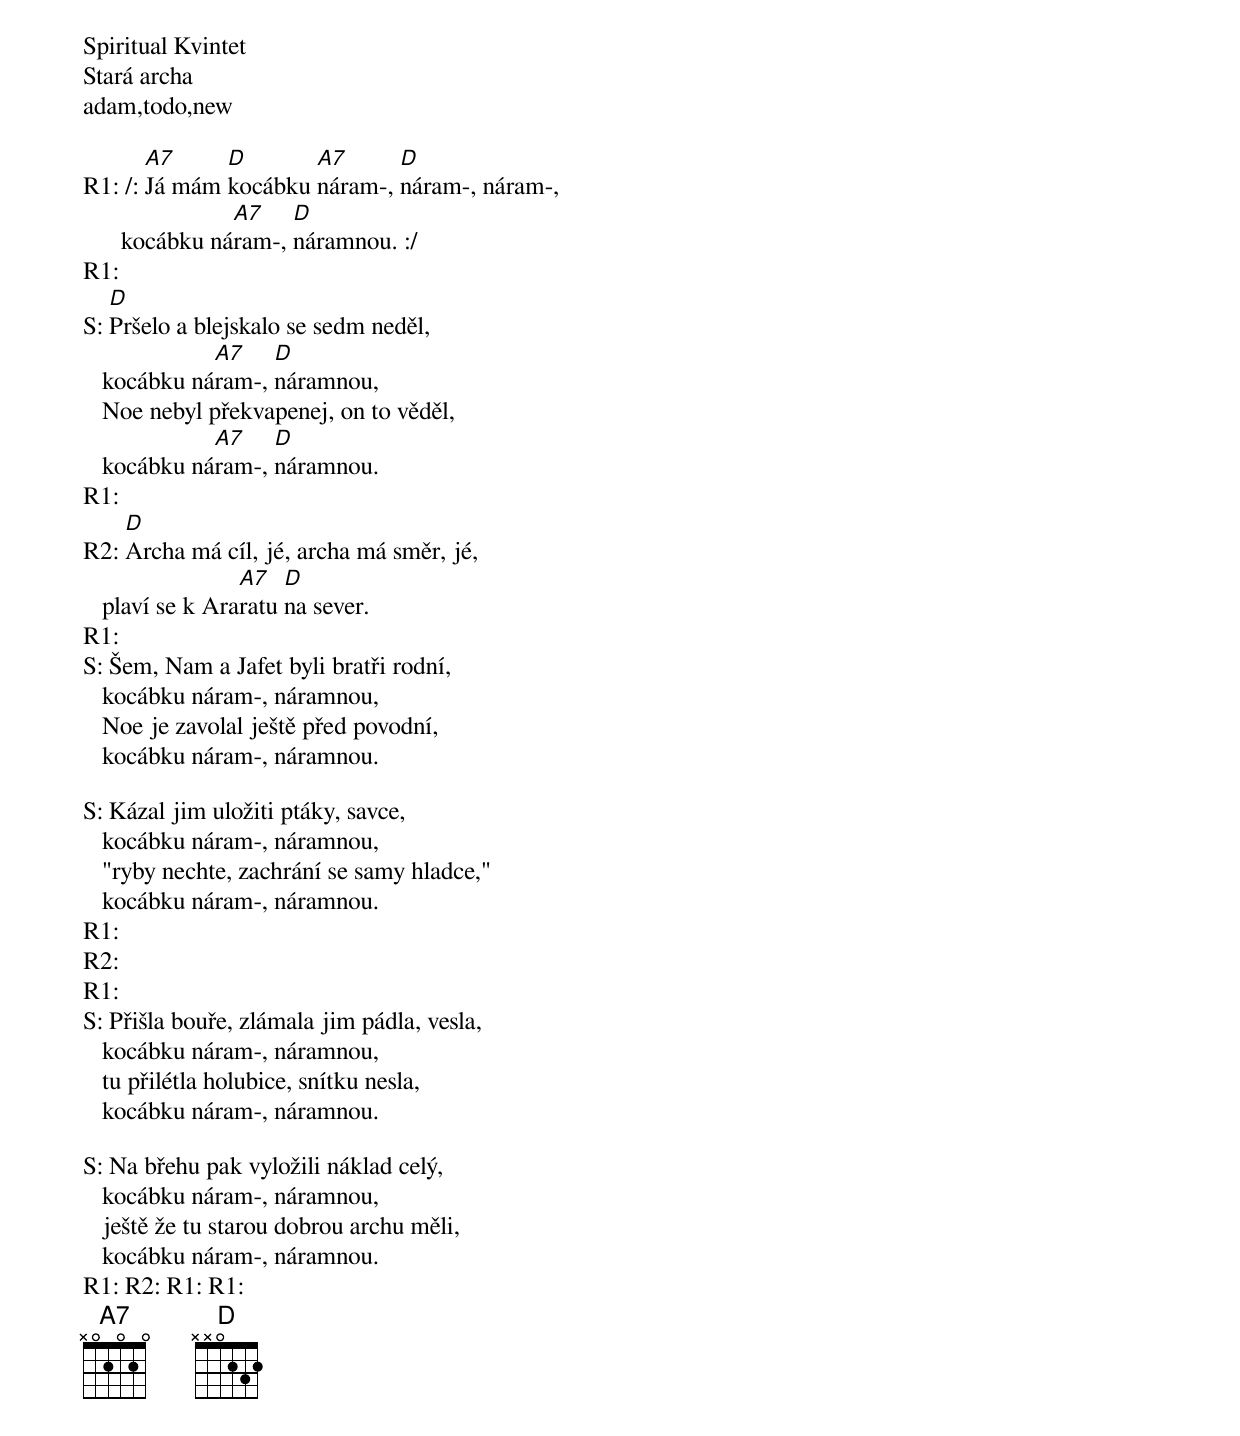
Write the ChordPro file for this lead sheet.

Spiritual Kvintet
Stará archa
adam,todo,new

R1: /: [A7]Já mám [D]kocábku [A7]náram-, [D]náram-, náram-,
      kocábku ná[A7]ram-, [D]náramnou. :/
R1:
S: [D]Pršelo a blejskalo se sedm neděl,
   kocábku ná[A7]ram-, [D]náramnou,
   Noe nebyl překvapenej, on to věděl,
   kocábku ná[A7]ram-, [D]náramnou.
R1:
R2: [D]Archa má cíl, jé, archa má směr, jé,
   plaví se k Ara[A7]ratu [D]na sever.
R1:
S: Šem, Nam a Jafet byli bratři rodní,
   kocábku náram-, náramnou,
   Noe je zavolal ještě před povodní,
   kocábku náram-, náramnou.

S: Kázal jim uložiti ptáky, savce,
   kocábku náram-, náramnou,
   "ryby nechte, zachrání se samy hladce,"
   kocábku náram-, náramnou.
R1:
R2:
R1:
S: Přišla bouře, zlámala jim pádla, vesla,
   kocábku náram-, náramnou,
   tu přilétla holubice, snítku nesla,
   kocábku náram-, náramnou.

S: Na břehu pak vyložili náklad celý,
   kocábku náram-, náramnou,
   ještě že tu starou dobrou archu měli,
   kocábku náram-, náramnou.
R1: R2: R1: R1:
